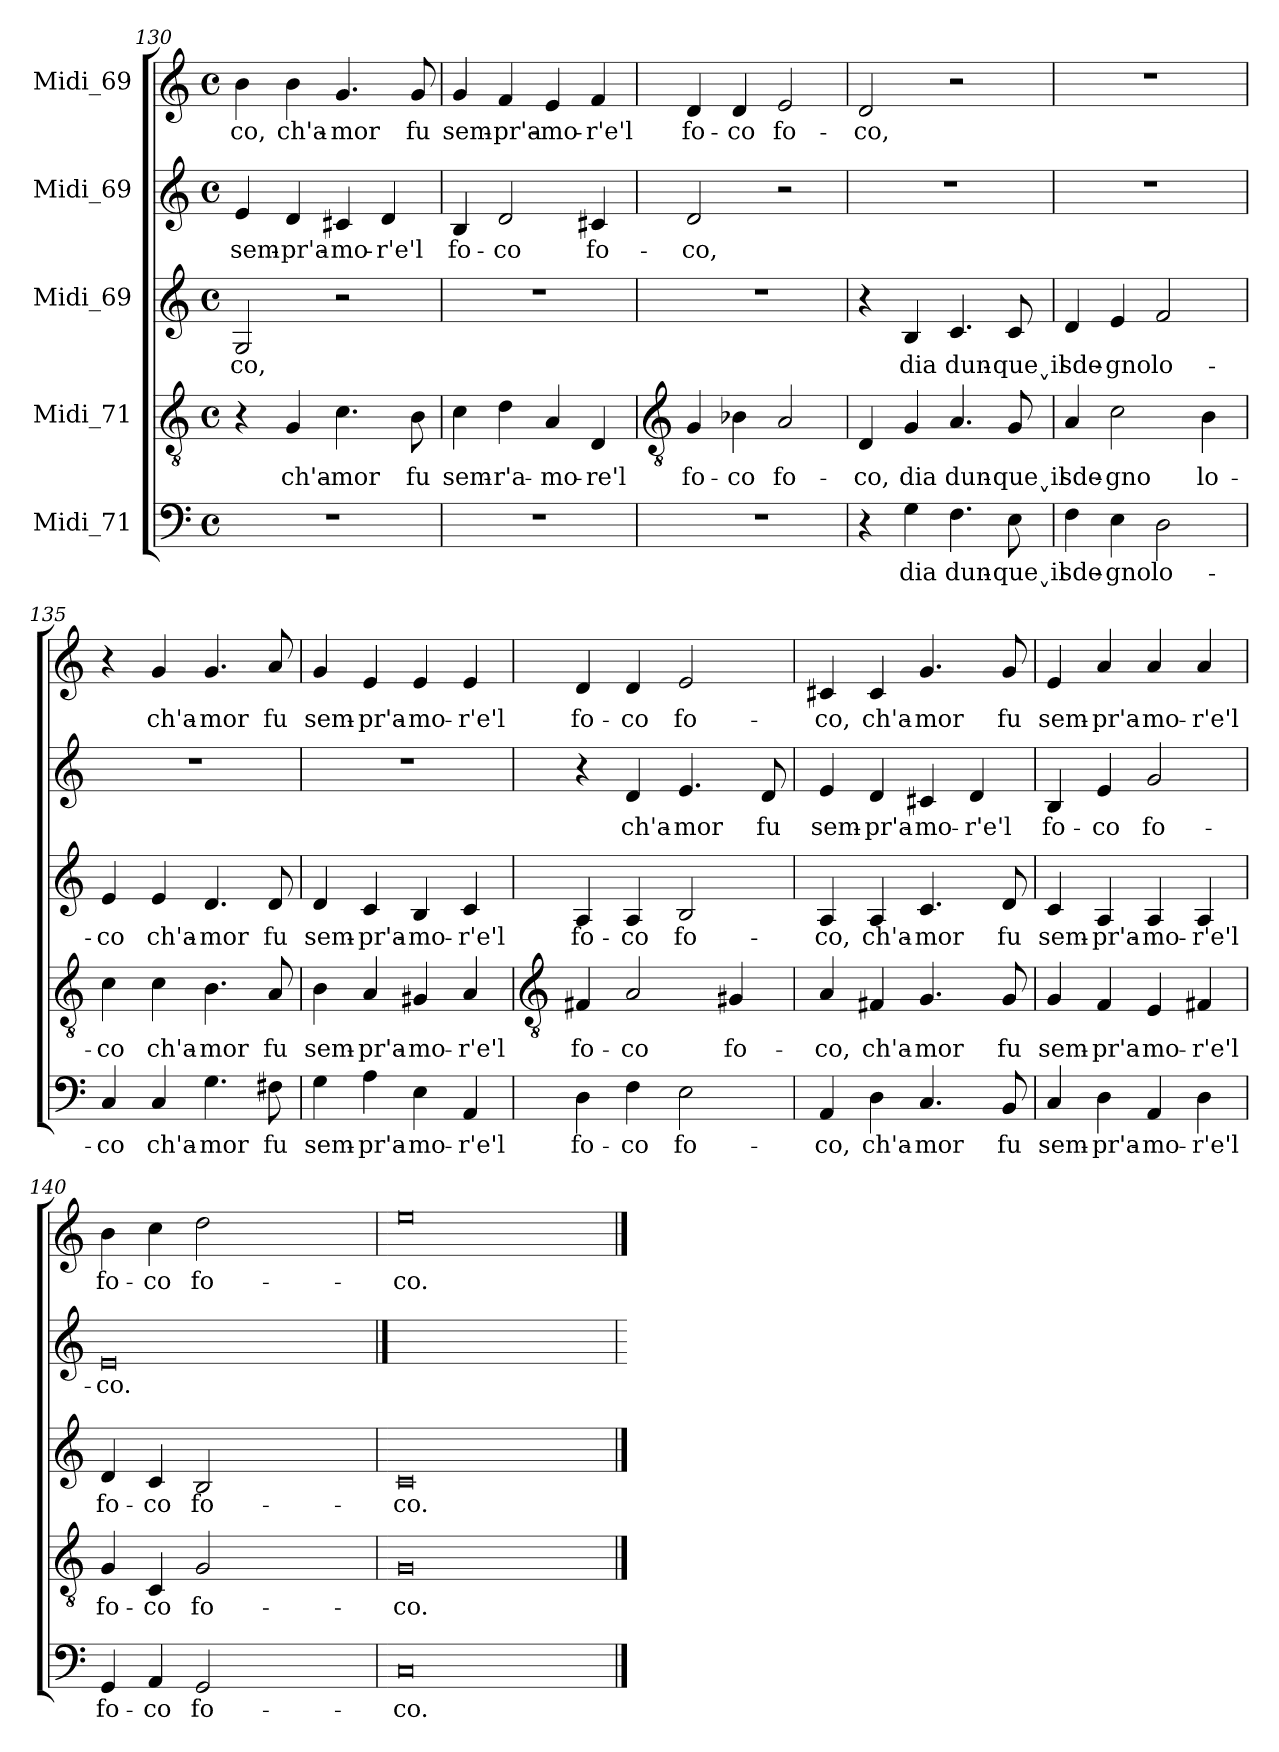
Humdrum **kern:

**kern	**text	**kern	**text	**kern	**text	**kern	**text	**kern	**text
*part5	*part5	*part4	*part4	*part3	*part3	*part2	*part2	*part1	*part1
*staff5	*staff5	*staff4	*staff4	*staff3	*staff3	*staff2	*staff2	*staff1	*staff1
*I"Midi_71	*	*I"Midi_71	*	*I"Midi_69	*	*I"Midi_69	*	*I"Midi_69	*
*clefF4	*	*clefGv2	*	*clefG2	*	*clefG2	*	*clefG2	*
*k[]	*	*k[]	*	*k[]	*	*k[]	*	*k[]	*
*C:	*	*C:	*	*C:	*	*C:	*	*C:	*
*M4/4	*	*M4/4	*	*M4/4	*	*M4/4	*	*M4/4	*
*met(c)	*	*met(c)	*	*met(c)	*	*met(c)	*	*met(c)	*
=130	=130	=130	=130	=130	=130	=130	=130	=130	=130
!	!	!	!	!	!LO:LY:b	!	!LO:LY:b	!	!LO:LY:b
1r	.	4r	.	2G	-co,	4e	sem-	4b	-co,
!	!	!	!LO:LY:b	!	!	!	!LO:LY:b	!	!LO:LY:b
.	.	4G	ch'a-	.	.	4d	-pr'a-	4b	ch'a-
!	!	!	!LO:LY:b	!	!	!	!LO:LY:b	!	!LO:LY:b
.	.	4.c	-mor	2r	.	4c#X	-mo-	4.g	-mor
!	!	!	!	!	!	!	!LO:LY:b	!	!
.	.	.	.	.	.	4d	-r'e'l	.	.
!	!	!	!LO:LY:b	!	!	!	!	!	!LO:LY:b
.	.	8B	fu	.	.	.	.	8g	fu
!!LO:LB:g=z
=131	=131	=131	=131	=131	=131	=131	=131	=131	=131
!	!	!	!LO:LY:b	!	!	!	!LO:LY:b	!	!LO:LY:b
1r	.	4c	sem-	1r	.	4B	fo-	4g	sem-
!	!	!	!LO:LY:b	!	!	!	!LO:LY:b	!	!LO:LY:b
.	.	4d	-r'a-	.	.	2d	-co	4f	-pr'a-
!	!	!	!LO:LY:b	!	!	!	!	!	!LO:LY:b
.	.	4A	-mo-	.	.	.	.	4e	-mo-
!	!	!	!LO:LY:b	!	!	!	!LO:LY:b	!	!LO:LY:b
.	.	4D	-re'l	.	.	4c#X	fo-	4f	-r'e'l
!!LO:LB:g=z
=132	=132	=132	=132	=132	=132	=132	=132	=132	=132
*	*	*clefGv2	*	*	*	*	*	*	*
!	!	!	!LO:LY:b	!	!	!	!LO:LY:b	!	!LO:LY:b
1r	.	4G	fo-	1r	.	2d	-co,	4d	fo-
!	!	!	!LO:LY:b	!	!	!	!	!	!LO:LY:b
.	.	4B-X	-co	.	.	.	.	4d	-co
!	!	!	!LO:LY:b	!	!	!	!	!	!LO:LY:b
.	.	2A	fo-	.	.	2r	.	2e	fo-
=133	=133	=133	=133	=133	=133	=133	=133	=133	=133
!	!	!	!LO:LY:b	!	!	!	!	!	!LO:LY:b
4r	.	4D	-co,	4r	.	1r	.	2d	-co,
!	!LO:LY:b	!	!LO:LY:b	!	!LO:LY:b	!	!	!	!
4G	dia	4G	dia	4B	dia	.	.	.	.
!	!LO:LY:b	!	!LO:LY:b	!	!LO:LY:b	!	!	!	!
4.F	dun-	4.A	dun-	4.c	dun-	.	.	2r	.
!	!LO:LY:b	!	!LO:LY:b	!	!LO:LY:b	!	!	!	!
8E	-queˬil	8G	-queˬil	8c	-queˬil	.	.	.	.
=134	=134	=134	=134	=134	=134	=134	=134	=134	=134
!	!LO:LY:b	!	!LO:LY:b	!	!LO:LY:b	!	!	!	!
4F	sde-	4A	sde-	4d	sde-	1r	.	1r	.
!	!LO:LY:b	!	!LO:LY:b	!	!LO:LY:b	!	!	!	!
4E	-gno	2c	-gno	4e	-gno	.	.	.	.
!	!LO:LY:b	!	!	!	!LO:LY:b	!	!	!	!
2D	lo-	.	.	2f	lo-	.	.	.	.
!	!	!	!LO:LY:b	!	!	!	!	!	!
.	.	4B	lo-	.	.	.	.	.	.
=135	=135	=135	=135	=135	=135	=135	=135	=135	=135
!	!LO:LY:b	!	!LO:LY:b	!	!LO:LY:b	!	!	!	!
4C	-co	4c	-co	4e	-co	1r	.	4r	.
!	!LO:LY:b	!	!LO:LY:b	!	!LO:LY:b	!	!	!	!LO:LY:b
4C	ch'a-	4c	ch'a-	4e	ch'a-	.	.	4g	ch'a-
!	!LO:LY:b	!	!LO:LY:b	!	!LO:LY:b	!	!	!	!LO:LY:b
4.G	-mor	4.B	-mor	4.d	-mor	.	.	4.g	-mor
!	!LO:LY:b	!	!LO:LY:b	!	!LO:LY:b	!	!	!	!LO:LY:b
8F#X	fu	8A	fu	8d	fu	.	.	8a	fu
!!LO:LB:g=z
=136	=136	=136	=136	=136	=136	=136	=136	=136	=136
!	!LO:LY:b	!	!LO:LY:b	!	!LO:LY:b	!	!	!	!LO:LY:b
4G	sem-	4B	sem-	4d	sem-	1r	.	4g	sem-
!	!LO:LY:b	!	!LO:LY:b	!	!LO:LY:b	!	!	!	!LO:LY:b
4A	-pr'a-	4A	-pr'a-	4c	-pr'a-	.	.	4e	-pr'a-
!	!LO:LY:b	!	!LO:LY:b	!	!LO:LY:b	!	!	!	!LO:LY:b
4E	-mo-	4G#X	-mo-	4B	-mo-	.	.	4e	-mo-
!	!LO:LY:b	!	!LO:LY:b	!	!LO:LY:b	!	!	!	!LO:LY:b
4AA	-r'e'l	4A	-r'e'l	4c	-r'e'l	.	.	4e	-r'e'l
!!LO:LB:g=z
=137	=137	=137	=137	=137	=137	=137	=137	=137	=137
*	*	*clefGv2	*	*	*	*	*	*	*
!	!LO:LY:b	!	!LO:LY:b	!	!LO:LY:b	!	!	!	!LO:LY:b
4D	fo-	4F#X	fo-	4A	fo-	4r	.	4d	fo-
!	!LO:LY:b	!	!LO:LY:b	!	!LO:LY:b	!	!LO:LY:b	!	!LO:LY:b
4F	-co	2A	-co	4A	-co	4d	ch'a-	4d	-co
!	!LO:LY:b	!	!	!	!LO:LY:b	!	!LO:LY:b	!	!LO:LY:b
2E	fo-	.	.	2B	fo-	4.e	-mor	2e	fo-
!	!	!	!LO:LY:b	!	!	!	!	!	!
.	.	4G#X	fo-	.	.	.	.	.	.
!	!	!	!	!	!	!	!LO:LY:b	!	!
.	.	.	.	.	.	8d	fu	.	.
=138	=138	=138	=138	=138	=138	=138	=138	=138	=138
!	!LO:LY:b	!	!LO:LY:b	!	!LO:LY:b	!	!LO:LY:b	!	!LO:LY:b
4AA	-co,	4A	-co,	4A	-co,	4e	sem-	4c#X	-co,
!	!LO:LY:b	!	!LO:LY:b	!	!LO:LY:b	!	!LO:LY:b	!	!LO:LY:b
4D	ch'a-	4F#X	ch'a-	4A	ch'a-	4d	-pr'a-	4c#	ch'a-
!	!LO:LY:b	!	!LO:LY:b	!	!LO:LY:b	!	!LO:LY:b	!	!LO:LY:b
4.C	-mor	4.G	-mor	4.c	-mor	4c#X	-mo-	4.g	-mor
!	!	!	!	!	!	!	!LO:LY:b	!	!
.	.	.	.	.	.	4d	-r'e'l	.	.
!	!LO:LY:b	!	!LO:LY:b	!	!LO:LY:b	!	!	!	!LO:LY:b
8BB	fu	8G	fu	8d	fu	.	.	8g	fu
=139	=139	=139	=139	=139	=139	=139	=139	=139	=139
!	!LO:LY:b	!	!LO:LY:b	!	!LO:LY:b	!	!LO:LY:b	!	!LO:LY:b
4C	sem-	4G	sem-	4c	sem-	4B	fo-	4e	sem-
!	!LO:LY:b	!	!LO:LY:b	!	!LO:LY:b	!	!LO:LY:b	!	!LO:LY:b
4D	-pr'a-	4F	-pr'a-	4A	-pr'a-	4e	-co	4a	-pr'a-
!	!LO:LY:b	!	!LO:LY:b	!	!LO:LY:b	!	!LO:LY:b	!	!LO:LY:b
4AA	-mo-	4E	-mo-	4A	-mo-	2g	fo-	4a	-mo-
!	!LO:LY:b	!	!LO:LY:b	!	!LO:LY:b	!	!	!	!LO:LY:b
4D	-r'e'l	4F#X	-r'e'l	4A	-r'e'l	.	.	4a	-r'e'l
=140	=140	=140	=140	=140	=140	=140	=140	=140	=140
!	!LO:LY:b	!	!LO:LY:b	!	!LO:LY:b	!	!LO:LY:b	!	!LO:LY:b
4GG	fo-	4G	fo-	4d	fo-	0e	-co.	4b	fo-
!	!LO:LY:b	!	!LO:LY:b	!	!LO:LY:b	!	!	!	!LO:LY:b
4AA	-co	4C	-co	4c	-co	.	.	4cc	-co
!	!LO:LY:b	!	!LO:LY:b	!	!LO:LY:b	!	!	!	!LO:LY:b
2GG	fo-	2G	fo-	2B	fo-	.	.	2dd	fo-
1ryy	.	1ryy	.	1ryy	.	.	.	1ryy	.
=141	=141	=141	=141	=141	=141	==141	=141	=141	=141
!	!LO:LY:b	!	!LO:LY:b	!	!LO:LY:b	!	!	!	!LO:LY:b
0C	-co.	0G	-co.	0c	-co.	1ryy	.	0ee	-co.
.	.	.	.	.	.	1ryy	.	.	.
==	==	==	==	==	==	=	==	==	==
*-	*-	*-	*-	*-	*-	*-	*-	*-	*-
